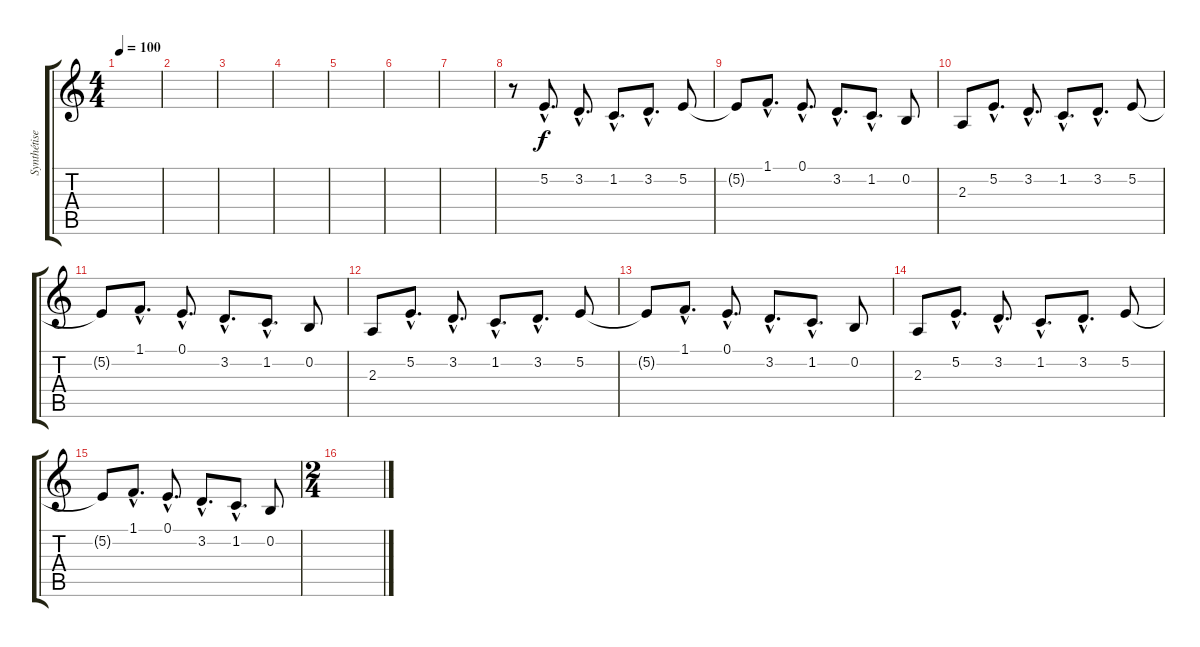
\track ("Synthétiseur" "Synthétise") {instrument harpsichord}
\staff {score tabs}
\tuning (E4 B3 G3 D3 A2 E2) {hide}
\ts (4 4)
\tempo 100
\clef g2
\ks c
|
|
|
|
|
|
|
r.8{volume 14 instrument pad7halo} 5.2{hac}.8{d} 3.2{hac}.8{d} 1.2{hac}.8{d} 3.2{hac}.8{d} 5.2.8 |
5.2{t}.8 1.1{hac}.8{d} 0.1{hac}.8{d} 3.2{hac}.8{d} 1.2{hac}.8{d} 0.2.8 |
2.3.8 5.2{hac}.8{d} 3.2{hac}.8{d} 1.2{hac}.8{d} 3.2{hac}.8{d} 5.2.8 |
5.2{t}.8 1.1{hac}.8{d} 0.1{hac}.8{d} 3.2{hac}.8{d} 1.2{hac}.8{d} 0.2.8 |
2.3.8 5.2{hac}.8{d} 3.2{hac}.8{d} 1.2{hac}.8{d} 3.2{hac}.8{d} 5.2.8 |
5.2{t}.8 1.1{hac}.8{d} 0.1{hac}.8{d} 3.2{hac}.8{d} 1.2{hac}.8{d} 0.2.8 |
2.3.8 5.2{hac}.8{d} 3.2{hac}.8{d} 1.2{hac}.8{d} 3.2{hac}.8{d} 5.2.8 |
5.2{t}.8 1.1{hac}.8{d} 0.1{hac}.8{d} 3.2{hac}.8{d} 1.2{hac}.8{d} 0.2.8 |
\ts (2 4)
